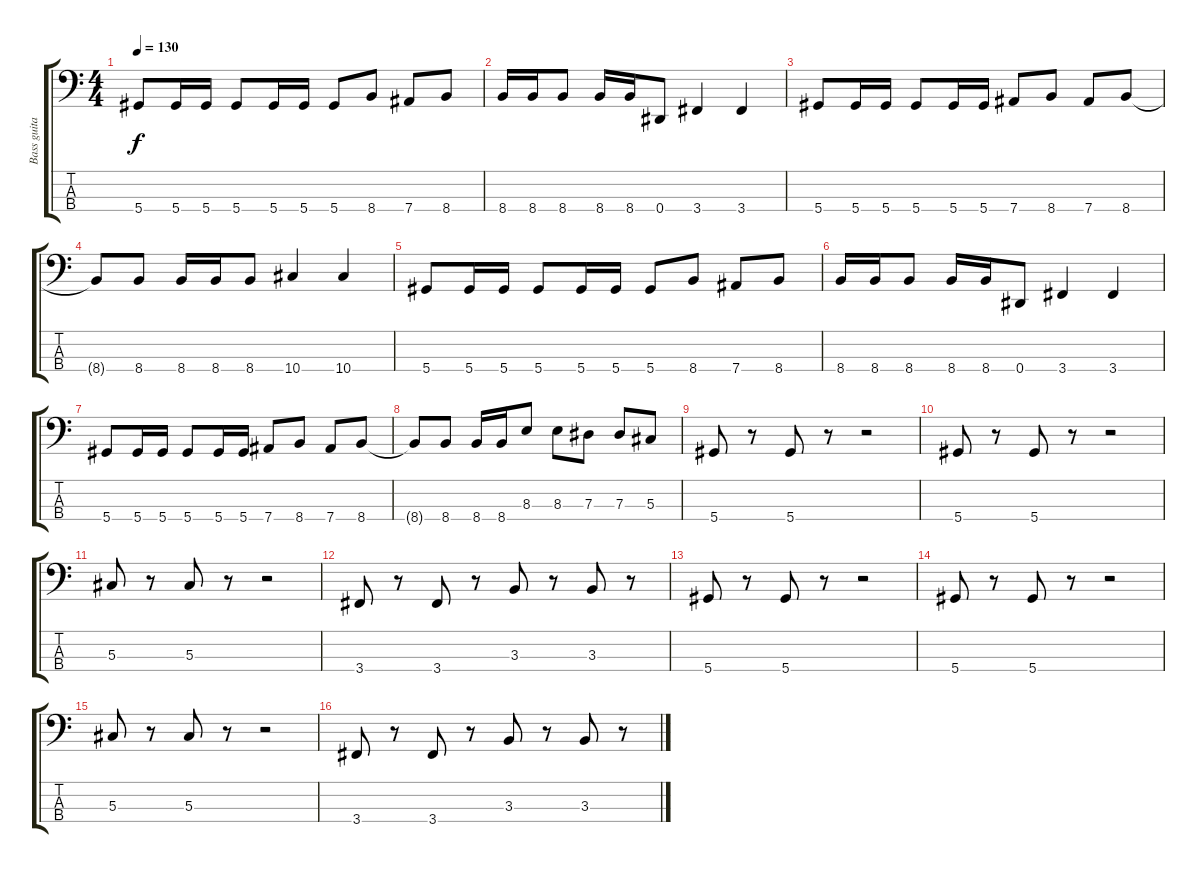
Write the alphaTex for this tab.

\track ("Bass guitar" "Bass guita") {instrument electricbassfinger}
\staff {score tabs}
\tuning (Gb2 Db2 Ab1 Eb1) {hide}
\ts (4 4)
\tempo 130
\clef f4
\ks c
5.4.8{dy f} 5.4.16 5.4.16 5.4.8 5.4.16 5.4.16 5.4.8 8.4.8 7.4.8 8.4.8 |
8.4.16 8.4.16 8.4.8 8.4.16 8.4.16 0.4.8 3.4.4 3.4.4 |
5.4.8 5.4.16 5.4.16 5.4.8 5.4.16 5.4.16 7.4.8 8.4.8 7.4.8 8.4.8 |
8.4{t}.8 8.4.8 8.4.16 8.4.16 8.4.8 10.4.4 10.4.4 |
5.4.8 5.4.16 5.4.16 5.4.8 5.4.16 5.4.16 5.4.8 8.4.8 7.4.8 8.4.8 |
8.4.16 8.4.16 8.4.8 8.4.16 8.4.16 0.4.8 3.4.4 3.4.4 |
5.4.8 5.4.16 5.4.16 5.4.8 5.4.16 5.4.16 7.4.8 8.4.8 7.4.8 8.4.8 |
8.4{t}.8 8.4.8 8.4.16 8.4.16 8.3.8 8.3.8 7.3.8 7.3.8 5.3.8 |
5.4.8 r.8 5.4.8 r.8 r.2 |
5.4.8 r.8 5.4.8 r.8 r.2 |
5.3.8 r.8 5.3.8 r.8 r.2 |
3.4.8 r.8 3.4.8 r.8 3.3.8 r.8 3.3.8 r.8 |
5.4.8 r.8 5.4.8 r.8 r.2 |
5.4.8 r.8 5.4.8 r.8 r.2 |
5.3.8 r.8 5.3.8 r.8 r.2 |
3.4.8 r.8 3.4.8 r.8 3.3.8 r.8 3.3.8 r.8
